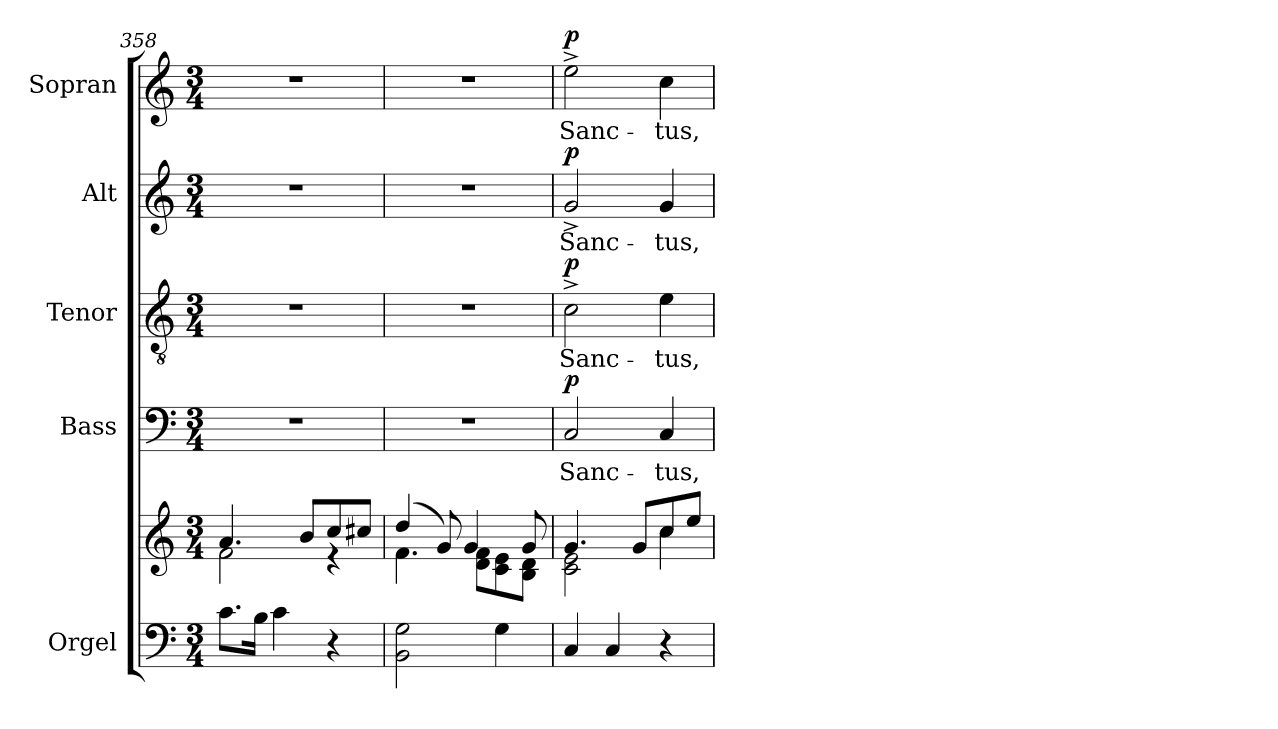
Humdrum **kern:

**kern	**kern	**kern	**text	**dynam	**kern	**text	**dynam	**kern	**text	**dynam	**kern	**text	**dynam
*part5	*part5	*part4	*part4	*part4	*part3	*part3	*part3	*part2	*part2	*part2	*part1	*part1	*part1
*staff6	*staff5	*staff4	*staff4	*staff4	*staff3	*staff3	*staff3	*staff2	*staff2	*staff2	*staff1	*staff1	*staff1
*I"Orgel	*	*I"Bass	*	*	*I"Tenor	*	*	*I"Alt	*	*	*I"Sopran	*	*
*I'Org.	*	*I'B.	*	*	*I'T.	*	*	*I'A.	*	*	*I'S.	*	*
*clefF4	*clefG2	*clefF4	*	*	*clefGv2	*	*	*clefG2	*	*	*clefG2	*	*
*k[]	*k[]	*k[]	*	*	*k[]	*	*	*k[]	*	*	*k[]	*	*
*C:	*C:	*C:	*	*	*C:	*	*	*C:	*	*	*C:	*	*
*M3/4	*M3/4	*M3/4	*	*	*M3/4	*	*	*M3/4	*	*	*M3/4	*	*
=358	=358	=358	=358	=358	=358	=358	=358	=358	=358	=358	=358	=358	=358
*	*^	*	*	*	*	*	*	*	*	*	*	*	*
8.c\L	4.a/	2f\	2.r	.	.	2.r	.	.	2.r	.	.	2.r	.	.
16B\Jk	.	.	.	.	.	.	.	.	.	.	.	.	.	.
4c\	.	.	.	.	.	.	.	.	.	.	.	.	.	.
.	8b/L	.	.	.	.	.	.	.	.	.	.	.	.	.
4r	8cc/	4rd	.	.	.	.	.	.	.	.	.	.	.	.
.	8cc#X/J	.	.	.	.	.	.	.	.	.	.	.	.	.
=359	=359	=359	=359	=359	=359	=359	=359	=359	=359	=359	=359	=359	=359	=359
2BB\ 2G\	(<4dd/	4.f\	2.r	.	.	2.r	.	.	2.r	.	.	2.r	.	.
.	8g/)	.	.	.	.	.	.	.	.	.	.	.	.	.
.	4g/	8d\ 8f\L	.	.	.	.	.	.	.	.	.	.	.	.
4G\	.	8c\ 8e\	.	.	.	.	.	.	.	.	.	.	.	.
.	8g/	8B\ 8d\J	.	.	.	.	.	.	.	.	.	.	.	.
=360	=360	=360	=360	=360	=360	=360	=360	=360	=360	=360	=360	=360	=360	=360
!	!	!	!	!LO:LY:b	!LO:DY:a	!	!LO:LY:b	!LO:DY:a	!	!LO:LY:b	!LO:DY:a	!	!LO:LY:b	!LO:DY:a
4C/	4.g/	2c\ 2e\	2C/	Sanc-	p	2c^>\	Sanc-	p	2g^>/	Sanc-	p	2ee^>\	Sanc-	p
4C/	.	.	.	.	.	.	.	.	.	.	.	.	.	.
.	8g/L	.	.	.	.	.	.	.	.	.	.	.	.	.
!	!	!	!	!LO:LY:b	!	!	!LO:LY:b	!	!	!LO:LY:b	!	!	!LO:LY:b	!
4r	8cc/	4cc\	4C/	-tus,	.	4e\	-tus,	.	4g/	-tus,	.	4cc\	-tus,	.
.	8ee/J	.	.	.	.	.	.	.	.	.	.	.	.	.
*	*v	*v	*	*	*	*	*	*	*	*	*	*	*	*
=	=	=	=	=	=	=	=	=	=	=	=	=	=
*-	*-	*-	*-	*-	*-	*-	*-	*-	*-	*-	*-	*-	*-
